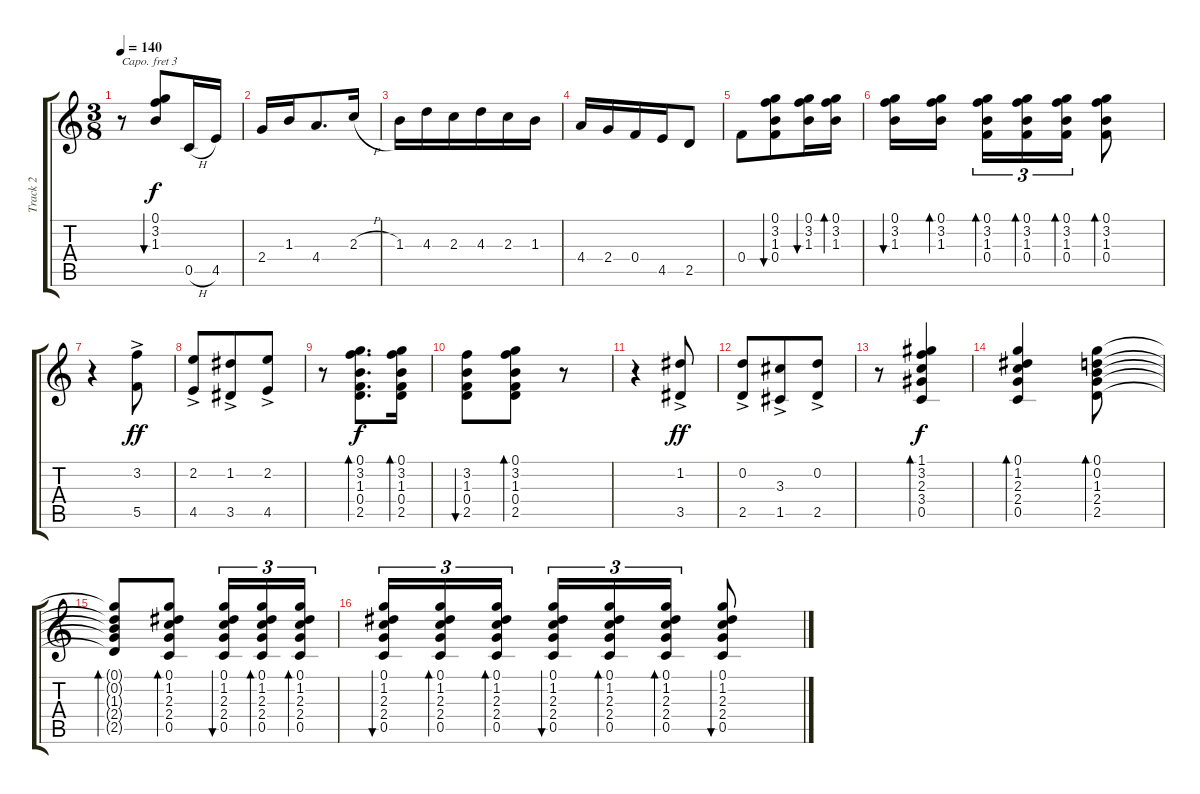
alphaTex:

\track ("Track 2" "Track 2") {instrument acousticguitarnylon}
\staff {score tabs}
\capo 3
\tuning (E4 B3 G3 D3 A2 E2) {hide}
\ts (3 8)
\tempo 140
\clef g2
\ks c
r.8{dy ff} (0.1 3.2 1.3).8{bu 30 dy f} 0.5{h}.16 4.5.16 |
2.4.16 1.3.16 4.4.8{d} 2.3{h}.16 |
1.3.16 4.3.16 2.3.16 4.3.16 2.3.16 1.3.16 |
4.4.16 2.4.16 0.4.16 4.5.16 2.5.8 |
0.4.8 (0.1 3.2 1.3 0.4).8{bu 30} (0.1 3.2 1.3).16{bu 30} (0.1 3.2 1.3).16{bd 30} |
(0.1 3.2 1.3).16{bu 30} (0.1 3.2 1.3).16{bd 30} (0.1 3.2 1.3 0.4).16{tu (3 2) bd 30} (0.1 3.2 1.3 0.4).16{tu (3 2) bd 30} (0.1 3.2 1.3 0.4).16{tu (3 2) bd 30} (0.1 3.2 1.3 0.4).8{bd 30} |
r.4 (3.2 5.5{ac}).8{dy ff} |
(2.2 4.5{ac}).8 (1.2 3.5{ac}).8 (2.2 4.5{ac}).8 |
r.8 (0.1 3.2 1.3 0.4 2.5).8{d bd 30 dy f} (0.1 3.2 1.3 0.4 2.5).16{bd 30} |
(3.2 1.3 0.4 2.5).8{bu 30} (0.1 3.2 1.3 0.4 2.5).8{bd 30} r.8 |
r.4 (1.2 3.5{ac}).8{dy ff} |
(0.2 2.5{ac}).8 (3.3 1.5{ac}).8 (0.2 2.5{ac}).8 |
r.8 (1.1 3.2 2.3 3.4 0.5).4{bd 30 dy f} |
(0.1 1.2 2.3 2.4 0.5).4{bd 30} (0.1 0.2 1.3 2.4 2.5).8{bd 30} |
(0.1{t} 0.2{t} 1.3{t} 2.4{t} 2.5{t}).8{bd 30} (0.1 1.2 2.3 2.4 0.5).8{bd 30} (0.1 1.2 2.3 2.4 0.5).16{tu (3 2) bu 30} (0.1 1.2 2.3 2.4 0.5).16{tu (3 2) bd 30} (0.1 1.2 2.3 2.4 0.5).16{tu (3 2) bd 30} |
(0.1 1.2 2.3 2.4 0.5).16{tu (3 2) bu 30} (0.1 1.2 2.3 2.4 0.5).16{tu (3 2) bd 30} (0.1 1.2 2.3 2.4 0.5).16{tu (3 2) bd 30} (0.1 1.2 2.3 2.4 0.5).16{tu (3 2) bu 30} (0.1 1.2 2.3 2.4 0.5).16{tu (3 2) bd 30} (0.1 1.2 2.3 2.4 0.5).16{tu (3 2) bd 30} (0.1 1.2 2.3 2.4 0.5).8{bu 30}
